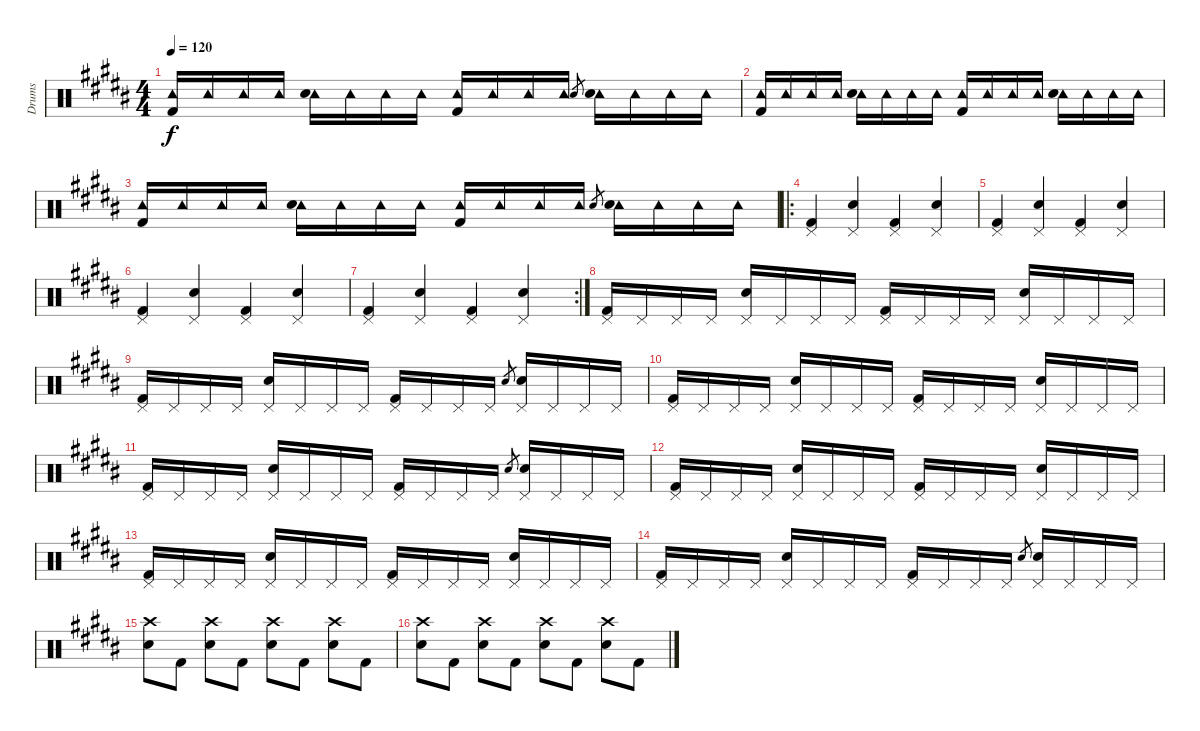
\track ("Drums" "Drums") {instrument percussion}
\staff {score}
\articulation defaults
\ts (4 4)
\tempo 120
\clef neutral
\ks b
("Tambourine (hit)" "Kick (hit) 2").16{dy f} "Tambourine (hit)".16 "Tambourine (hit)".16 "Tambourine (hit)".16 ("Tambourine (hit)" "Snare (hit) 2").16 "Tambourine (hit)".16 "Tambourine (hit)".16 "Tambourine (hit)".16 ("Tambourine (hit)" "Kick (hit) 2").16 "Tambourine (hit)".16 "Tambourine (hit)".16 "Tambourine (hit)".16 "Snare (hit) 2".8{gr} ("Tambourine (hit)" "Snare (hit) 2").16 "Tambourine (hit)".16 "Tambourine (hit)".16 "Tambourine (hit)".16 |
("Tambourine (hit)" "Kick (hit) 2").16 "Tambourine (hit)".16 "Tambourine (hit)".16 "Tambourine (hit)".16 ("Tambourine (hit)" "Snare (hit) 2").16 "Tambourine (hit)".16 "Tambourine (hit)".16 "Tambourine (hit)".16 ("Tambourine (hit)" "Kick (hit) 2").16 "Tambourine (hit)".16 "Tambourine (hit)".16 "Tambourine (hit)".16 ("Tambourine (hit)" "Snare (hit) 2").16 "Tambourine (hit)".16 "Tambourine (hit)".16 "Tambourine (hit)".16 |
("Tambourine (hit)" "Kick (hit) 2").16 "Tambourine (hit)".16 "Tambourine (hit)".16 "Tambourine (hit)".16 ("Tambourine (hit)" "Snare (hit) 2").16 "Tambourine (hit)".16 "Tambourine (hit)".16 "Tambourine (hit)".16 ("Tambourine (hit)" "Kick (hit) 2").16 "Tambourine (hit)".16 "Tambourine (hit)".16 "Tambourine (hit)".16 "Snare (hit) 2".8{gr} ("Tambourine (hit)" "Snare (hit) 2").16 "Tambourine (hit)".16 "Tambourine (hit)".16 "Tambourine (hit)".16 |
\ro
("Pedal Hi-Hat (hit)" "Kick (hit) 2").4 ("Pedal Hi-Hat (hit)" "Snare (hit) 2").4 ("Pedal Hi-Hat (hit)" "Kick (hit) 2").4 ("Pedal Hi-Hat (hit)" "Snare (hit) 2").4 |
("Pedal Hi-Hat (hit)" "Kick (hit) 2").4 ("Pedal Hi-Hat (hit)" "Snare (hit) 2").4 ("Pedal Hi-Hat (hit)" "Kick (hit) 2").4 ("Pedal Hi-Hat (hit)" "Snare (hit) 2").4 |
("Pedal Hi-Hat (hit)" "Kick (hit) 2").4 ("Pedal Hi-Hat (hit)" "Snare (hit) 2").4 ("Pedal Hi-Hat (hit)" "Kick (hit) 2").4 ("Pedal Hi-Hat (hit)" "Snare (hit) 2").4 |
\rc 2
("Pedal Hi-Hat (hit)" "Kick (hit) 2").4 ("Pedal Hi-Hat (hit)" "Snare (hit) 2").4 ("Pedal Hi-Hat (hit)" "Kick (hit) 2").4 ("Pedal Hi-Hat (hit)" "Snare (hit) 2").4 |
("Pedal Hi-Hat (hit)" "Kick (hit) 2").16 "Pedal Hi-Hat (hit)".16 "Pedal Hi-Hat (hit)".16 "Pedal Hi-Hat (hit)".16 ("Pedal Hi-Hat (hit)" "Snare (hit) 2").16 "Pedal Hi-Hat (hit)".16 "Pedal Hi-Hat (hit)".16 "Pedal Hi-Hat (hit)".16 ("Pedal Hi-Hat (hit)" "Kick (hit) 2").16 "Pedal Hi-Hat (hit)".16 "Pedal Hi-Hat (hit)".16 "Pedal Hi-Hat (hit)".16 ("Pedal Hi-Hat (hit)" "Snare (hit) 2").16 "Pedal Hi-Hat (hit)".16 "Pedal Hi-Hat (hit)".16 "Pedal Hi-Hat (hit)".16 |
("Pedal Hi-Hat (hit)" "Kick (hit) 2").16 "Pedal Hi-Hat (hit)".16 "Pedal Hi-Hat (hit)".16 "Pedal Hi-Hat (hit)".16 ("Pedal Hi-Hat (hit)" "Snare (hit) 2").16 "Pedal Hi-Hat (hit)".16 "Pedal Hi-Hat (hit)".16 "Pedal Hi-Hat (hit)".16 ("Pedal Hi-Hat (hit)" "Kick (hit) 2").16 "Pedal Hi-Hat (hit)".16 "Pedal Hi-Hat (hit)".16 "Pedal Hi-Hat (hit)".16 "Snare (hit) 2".8{gr} ("Pedal Hi-Hat (hit)" "Snare (hit) 2").16 "Pedal Hi-Hat (hit)".16 "Pedal Hi-Hat (hit)".16 "Pedal Hi-Hat (hit)".16 |
("Pedal Hi-Hat (hit)" "Kick (hit) 2").16 "Pedal Hi-Hat (hit)".16 "Pedal Hi-Hat (hit)".16 "Pedal Hi-Hat (hit)".16 ("Pedal Hi-Hat (hit)" "Snare (hit) 2").16 "Pedal Hi-Hat (hit)".16 "Pedal Hi-Hat (hit)".16 "Pedal Hi-Hat (hit)".16 ("Pedal Hi-Hat (hit)" "Kick (hit) 2").16 "Pedal Hi-Hat (hit)".16 "Pedal Hi-Hat (hit)".16 "Pedal Hi-Hat (hit)".16 ("Pedal Hi-Hat (hit)" "Snare (hit) 2").16 "Pedal Hi-Hat (hit)".16 "Pedal Hi-Hat (hit)".16 "Pedal Hi-Hat (hit)".16 |
("Pedal Hi-Hat (hit)" "Kick (hit) 2").16 "Pedal Hi-Hat (hit)".16 "Pedal Hi-Hat (hit)".16 "Pedal Hi-Hat (hit)".16 ("Pedal Hi-Hat (hit)" "Snare (hit) 2").16 "Pedal Hi-Hat (hit)".16 "Pedal Hi-Hat (hit)".16 "Pedal Hi-Hat (hit)".16 ("Pedal Hi-Hat (hit)" "Kick (hit) 2").16 "Pedal Hi-Hat (hit)".16 "Pedal Hi-Hat (hit)".16 "Pedal Hi-Hat (hit)".16 "Snare (hit) 2".8{gr} ("Pedal Hi-Hat (hit)" "Snare (hit) 2").16 "Pedal Hi-Hat (hit)".16 "Pedal Hi-Hat (hit)".16 "Pedal Hi-Hat (hit)".16 |
("Pedal Hi-Hat (hit)" "Kick (hit) 2").16 "Pedal Hi-Hat (hit)".16 "Pedal Hi-Hat (hit)".16 "Pedal Hi-Hat (hit)".16 ("Pedal Hi-Hat (hit)" "Snare (hit) 2").16 "Pedal Hi-Hat (hit)".16 "Pedal Hi-Hat (hit)".16 "Pedal Hi-Hat (hit)".16 ("Pedal Hi-Hat (hit)" "Kick (hit) 2").16 "Pedal Hi-Hat (hit)".16 "Pedal Hi-Hat (hit)".16 "Pedal Hi-Hat (hit)".16 ("Pedal Hi-Hat (hit)" "Snare (hit) 2").16 "Pedal Hi-Hat (hit)".16 "Pedal Hi-Hat (hit)".16 "Pedal Hi-Hat (hit)".16 |
("Pedal Hi-Hat (hit)" "Kick (hit) 2").16 "Pedal Hi-Hat (hit)".16 "Pedal Hi-Hat (hit)".16 "Pedal Hi-Hat (hit)".16 ("Pedal Hi-Hat (hit)" "Snare (hit) 2").16 "Pedal Hi-Hat (hit)".16 "Pedal Hi-Hat (hit)".16 "Pedal Hi-Hat (hit)".16 ("Pedal Hi-Hat (hit)" "Kick (hit) 2").16 "Pedal Hi-Hat (hit)".16 "Pedal Hi-Hat (hit)".16 "Pedal Hi-Hat (hit)".16 ("Pedal Hi-Hat (hit)" "Snare (hit) 2").16 "Pedal Hi-Hat (hit)".16 "Pedal Hi-Hat (hit)".16 "Pedal Hi-Hat (hit)".16 |
("Pedal Hi-Hat (hit)" "Kick (hit) 2").16 "Pedal Hi-Hat (hit)".16 "Pedal Hi-Hat (hit)".16 "Pedal Hi-Hat (hit)".16 ("Pedal Hi-Hat (hit)" "Snare (hit) 2").16 "Pedal Hi-Hat (hit)".16 "Pedal Hi-Hat (hit)".16 "Pedal Hi-Hat (hit)".16 ("Pedal Hi-Hat (hit)" "Kick (hit) 2").16 "Pedal Hi-Hat (hit)".16 "Pedal Hi-Hat (hit)".16 "Pedal Hi-Hat (hit)".16 "Snare (hit) 2".8{gr} ("Pedal Hi-Hat (hit)" "Snare (hit) 2").16 "Pedal Hi-Hat (hit)".16 "Pedal Hi-Hat (hit)".16 "Pedal Hi-Hat (hit)".16 |
("Crash high (hit)" "Snare (hit) 2").8 "Kick (hit) 2".8 ("Crash high (hit)" "Snare (hit) 2").8 "Kick (hit) 2".8 ("Crash high (hit)" "Snare (hit) 2").8 "Kick (hit) 2".8 ("Crash high (hit)" "Snare (hit) 2").8 "Kick (hit) 2".8 |
("Crash high (hit)" "Snare (hit) 2").8 "Kick (hit) 2".8 ("Crash high (hit)" "Snare (hit) 2").8 "Kick (hit) 2".8 ("Crash high (hit)" "Snare (hit) 2").8 "Kick (hit) 2".8 ("Crash high (hit)" "Snare (hit) 2").8 "Kick (hit) 2".8
